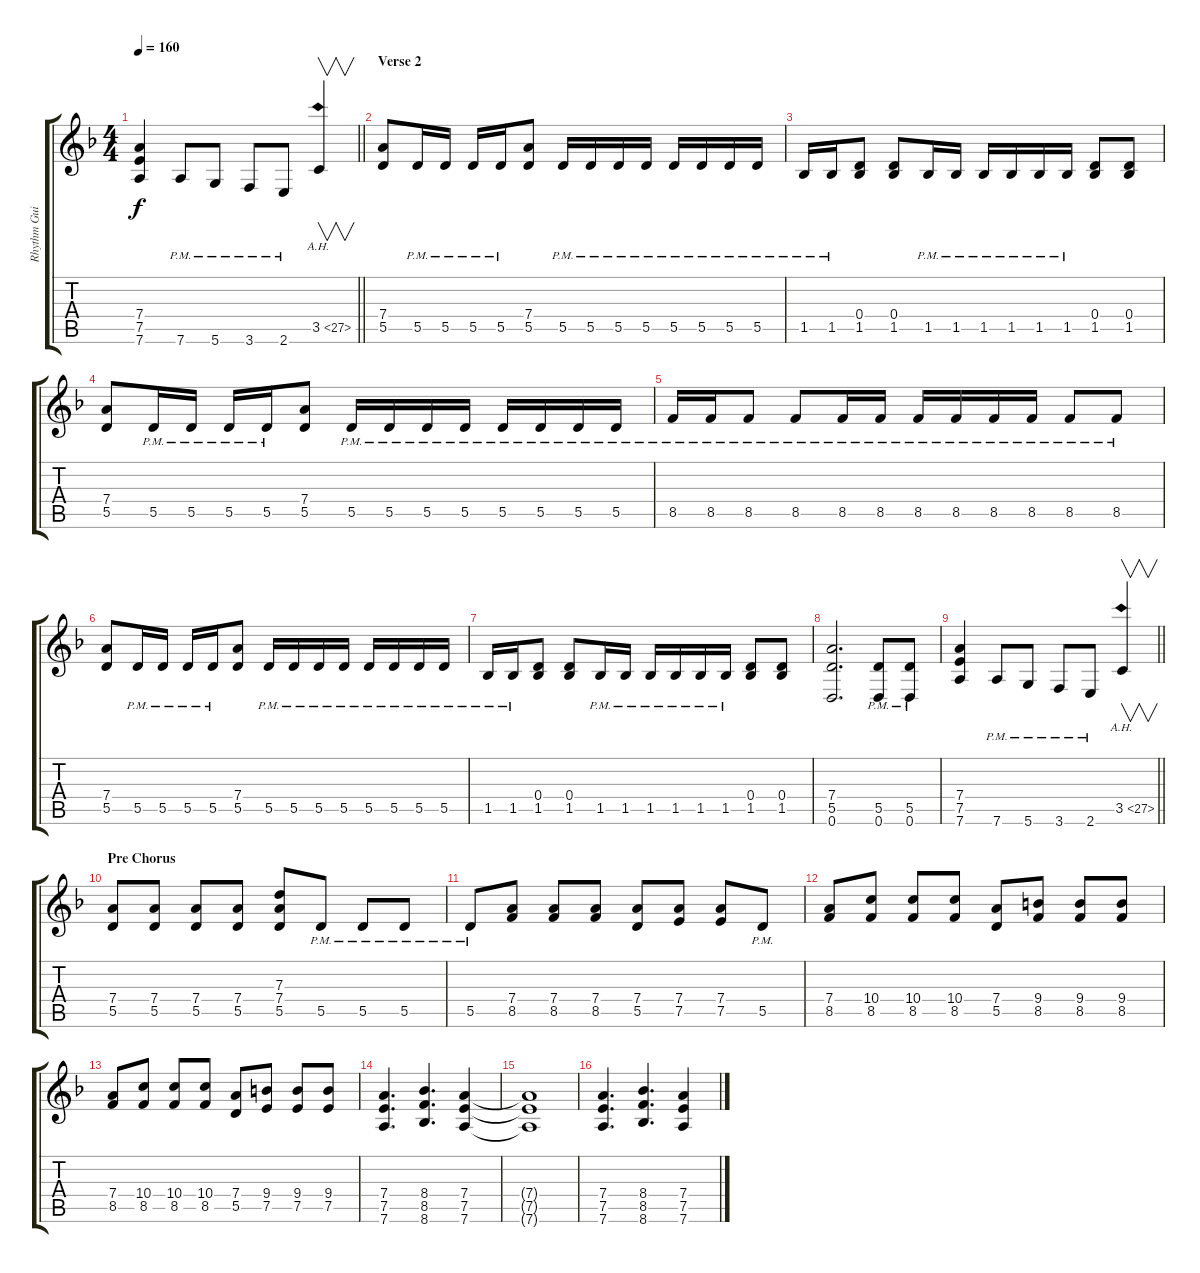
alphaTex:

\track ("Rhythm Guitar (Gus + Bob)" "Rhythm Gui") {instrument distortionguitar}
\staff {score tabs}
\tuning (E4 B3 G3 D3 A2 D2) {hide}
\ts (4 4)
\tempo 160
\clef g2
\barLineRight lightlight
\ks dminor
(7.4 7.5 7.6).4{dy f} 7.6{pm}.8 5.6{pm}.8 3.6{pm}.8 2.6{pm}.8 3.5{ah 24}.4{v} |
\section ("" "Verse 2")
(7.4 5.5).8 5.5{pm}.16 5.5{pm}.16 5.5{pm}.16 5.5{pm}.16 (7.4 5.5).8 5.5{pm}.16 5.5{pm}.16 5.5{pm}.16 5.5{pm}.16 5.5{pm}.16 5.5{pm}.16 5.5{pm}.16 5.5{pm}.16 |
1.5{pm}.16 1.5{pm}.16 (0.4 1.5).8 (0.4 1.5).8 1.5{pm}.16 1.5{pm}.16 1.5{pm}.16 1.5{pm}.16 1.5{pm}.16 1.5{pm}.16 (0.4 1.5).8 (0.4 1.5).8 |
(7.4 5.5).8 5.5{pm}.16 5.5{pm}.16 5.5{pm}.16 5.5{pm}.16 (7.4 5.5).8 5.5{pm}.16 5.5{pm}.16 5.5{pm}.16 5.5{pm}.16 5.5{pm}.16 5.5{pm}.16 5.5{pm}.16 5.5{pm}.16 |
8.5{pm}.16 8.5{pm}.16 8.5{pm}.8 8.5{pm}.8 8.5{pm}.16 8.5{pm}.16 8.5{pm}.16 8.5{pm}.16 8.5{pm}.16 8.5{pm}.16 8.5{pm}.8 8.5{pm}.8 |
(7.4 5.5).8 5.5{pm}.16 5.5{pm}.16 5.5{pm}.16 5.5{pm}.16 (7.4 5.5).8 5.5{pm}.16 5.5{pm}.16 5.5{pm}.16 5.5{pm}.16 5.5{pm}.16 5.5{pm}.16 5.5{pm}.16 5.5{pm}.16 |
1.5{pm}.16 1.5{pm}.16 (0.4 1.5).8 (0.4 1.5).8 1.5{pm}.16 1.5{pm}.16 1.5{pm}.16 1.5{pm}.16 1.5{pm}.16 1.5{pm}.16 (0.4 1.5).8 (0.4 1.5).8 |
(7.4 5.5 0.6).2{d} (5.5{pm} 0.6{pm}).8 (5.5{pm} 0.6{pm}).8 |
\barLineRight lightlight
(7.4 7.5 7.6).4 7.6{pm}.8 5.6{pm}.8 3.6{pm}.8 2.6{pm}.8 3.5{ah 24}.4{v} |
\section ("" "Pre Chorus")
(7.4 5.5).8 (7.4 5.5).8 (7.4 5.5).8 (7.4 5.5).8 (7.3 7.4 5.5).8 5.5{pm}.8 5.5{pm}.8 5.5{pm}.8 |
5.5{pm}.8 (7.4 8.5).8 (7.4 8.5).8 (7.4 8.5).8 (7.4 5.5).8 (7.4 7.5).8 (7.4 7.5).8 5.5{pm}.8 |
(7.4 8.5).8 (10.4 8.5).8 (10.4 8.5).8 (10.4 8.5).8 (7.4 5.5).8 (9.4 8.5).8 (9.4 8.5).8 (9.4 8.5).8 |
(7.4 8.5).8 (10.4 8.5).8 (10.4 8.5).8 (10.4 8.5).8 (7.4 5.5).8 (9.4 7.5).8 (9.4 7.5).8 (9.4 7.5).8 |
(7.4 7.5 7.6).4{d} (8.4 8.5 8.6).4{d} (7.4 7.5 7.6).4 |
(7.4{t} 7.5{t} 7.6{t}).1 |
(7.4 7.5 7.6).4{d} (8.4 8.5 8.6).4{d} (7.4 7.5 7.6).4
